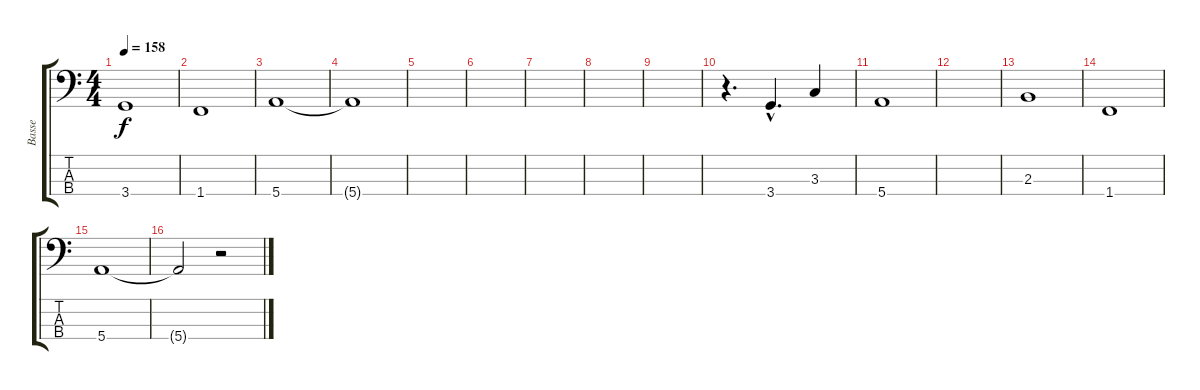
\track ("Basse" "Basse") {instrument slapbass2}
\staff {score tabs}
\tuning (G2 D2 A1 E1) {hide}
\ts (4 4)
\tempo 158
\clef f4
\ks c
3.4.1{dy f} |
1.4.1 |
5.4.1 |
5.4{t}.1 |
|
|
|
|
|
r.4{d} 3.4{hac}.4{d} 3.3.4 |
5.4.1 |
|
2.3.1 |
1.4.1 |
5.4.1 |
5.4{t}.2 r.2
